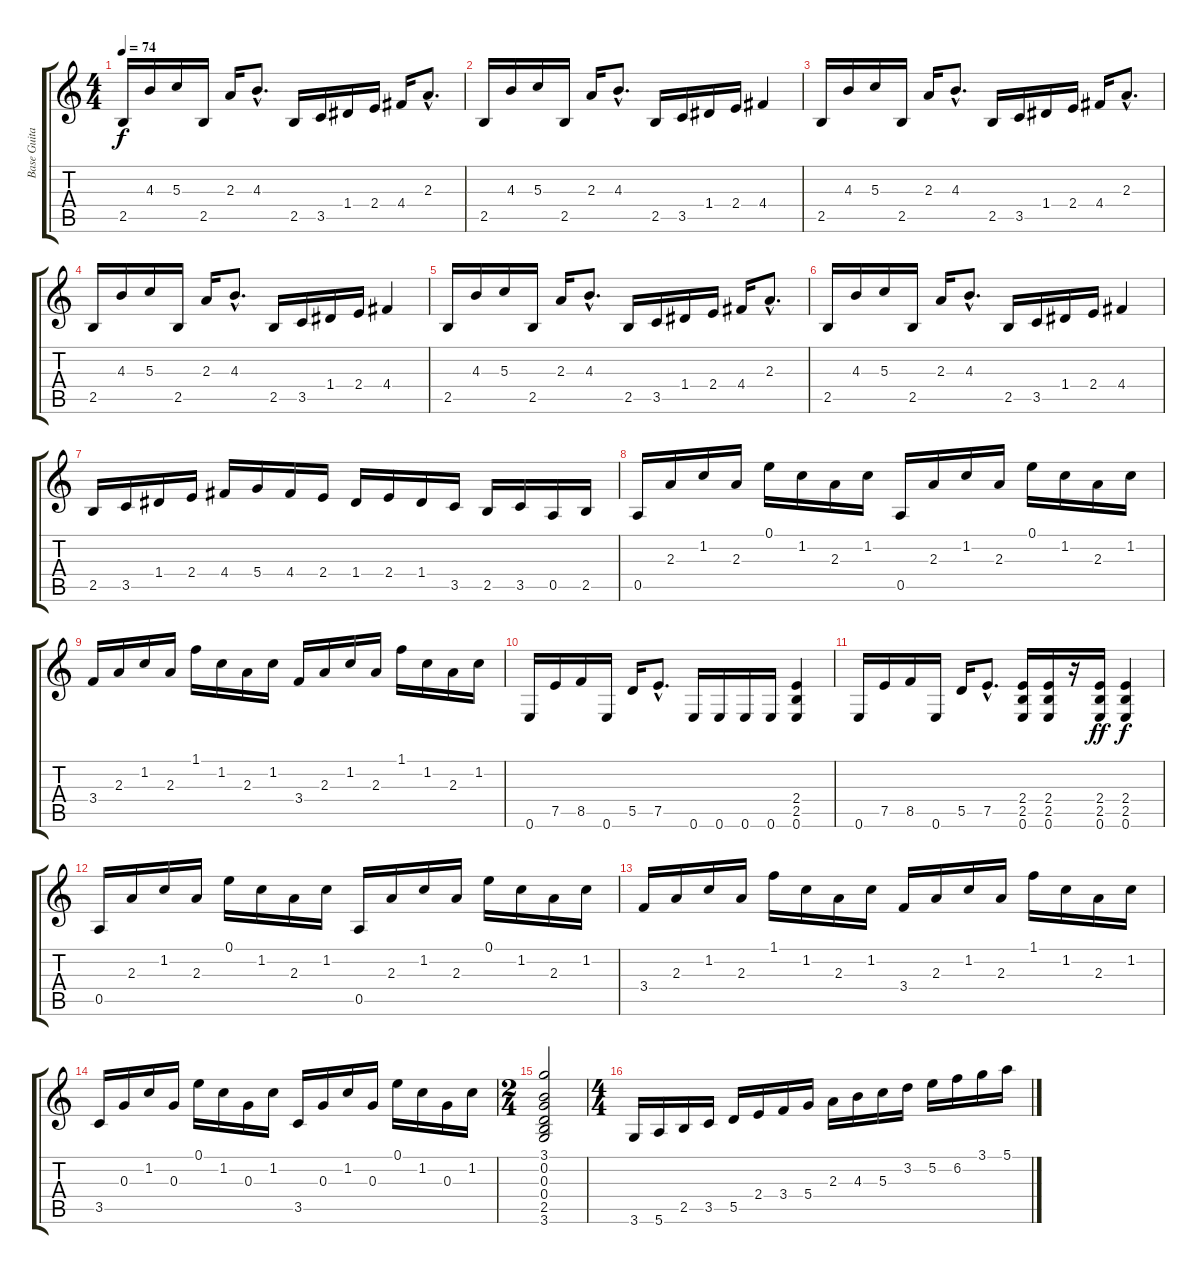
\track ("Base Guitar" "Base Guita") {instrument acousticguitarsteel}
\staff {score tabs}
\tuning (E4 B3 G3 D3 A2 E2) {hide}
\ts (4 4)
\tempo 74
\clef g2
\ks c
2.5.16{dy f} 4.3.16 5.3.16 2.5.16 2.3.16 4.3{hac}.8{d} 2.5.16 3.5.16 1.4.16 2.4.16 4.4.16 2.3{hac}.8{d} |
2.5.16 4.3.16 5.3.16 2.5.16 2.3.16 4.3{hac}.8{d} 2.5.16 3.5.16 1.4.16 2.4.16 4.4.4 |
2.5.16 4.3.16 5.3.16 2.5.16 2.3.16 4.3{hac}.8{d} 2.5.16 3.5.16 1.4.16 2.4.16 4.4.16 2.3{hac}.8{d} |
2.5.16 4.3.16 5.3.16 2.5.16 2.3.16 4.3{hac}.8{d} 2.5.16 3.5.16 1.4.16 2.4.16 4.4.4 |
2.5.16 4.3.16 5.3.16 2.5.16 2.3.16 4.3{hac}.8{d} 2.5.16 3.5.16 1.4.16 2.4.16 4.4.16 2.3{hac}.8{d} |
2.5.16 4.3.16 5.3.16 2.5.16 2.3.16 4.3{hac}.8{d} 2.5.16 3.5.16 1.4.16 2.4.16 4.4.4 |
2.5.16 3.5.16 1.4.16 2.4.16 4.4.16 5.4.16 4.4.16 2.4.16 1.4.16 2.4.16 1.4.16 3.5.16 2.5.16 3.5.16 0.5.16 2.5.16 |
0.5.16{instrument acousticguitarsteel} 2.3.16 1.2.16 2.3.16 0.1.16 1.2.16 2.3.16 1.2.16 0.5.16 2.3.16 1.2.16 2.3.16 0.1.16 1.2.16 2.3.16 1.2.16 |
3.4.16 2.3.16 1.2.16 2.3.16 1.1.16 1.2.16 2.3.16 1.2.16 3.4.16 2.3.16 1.2.16 2.3.16 1.1.16 1.2.16 2.3.16 1.2.16 |
0.6.16{instrument distortionguitar} 7.5.16 8.5.16 0.6.16 5.5.16 7.5{hac}.8{d} 0.6.16 0.6.16 0.6.16 0.6.16 (2.4 2.5 0.6).4 |
0.6.16 7.5.16 8.5.16 0.6.16 5.5.16 7.5{hac}.8{d} (2.4 2.5 0.6).16 (2.4 2.5 0.6).16 r.16 (2.4 2.5 0.6).16{dy ff} (2.4 2.5 0.6).4{dy f} |
0.5.16{instrument acousticguitarsteel} 2.3.16 1.2.16 2.3.16 0.1.16 1.2.16 2.3.16 1.2.16 0.5.16 2.3.16 1.2.16 2.3.16 0.1.16 1.2.16 2.3.16 1.2.16 |
3.4.16 2.3.16 1.2.16 2.3.16 1.1.16 1.2.16 2.3.16 1.2.16 3.4.16 2.3.16 1.2.16 2.3.16 1.1.16 1.2.16 2.3.16 1.2.16 |
3.5.16 0.3.16 1.2.16 0.3.16 0.1.16 1.2.16 0.3.16 1.2.16 3.5.16 0.3.16 1.2.16 0.3.16 0.1.16 1.2.16 0.3.16 1.2.16 |
\ts (2 4)
(3.1 0.2 0.3 0.4 2.5 3.6).2 |
\ts (4 4)
3.6.16 5.6.16 2.5.16 3.5.16 5.5.16 2.4.16 3.4.16 5.4.16 2.3.16 4.3.16 5.3.16 3.2.16 5.2.16 6.2.16 3.1.16 5.1.16
